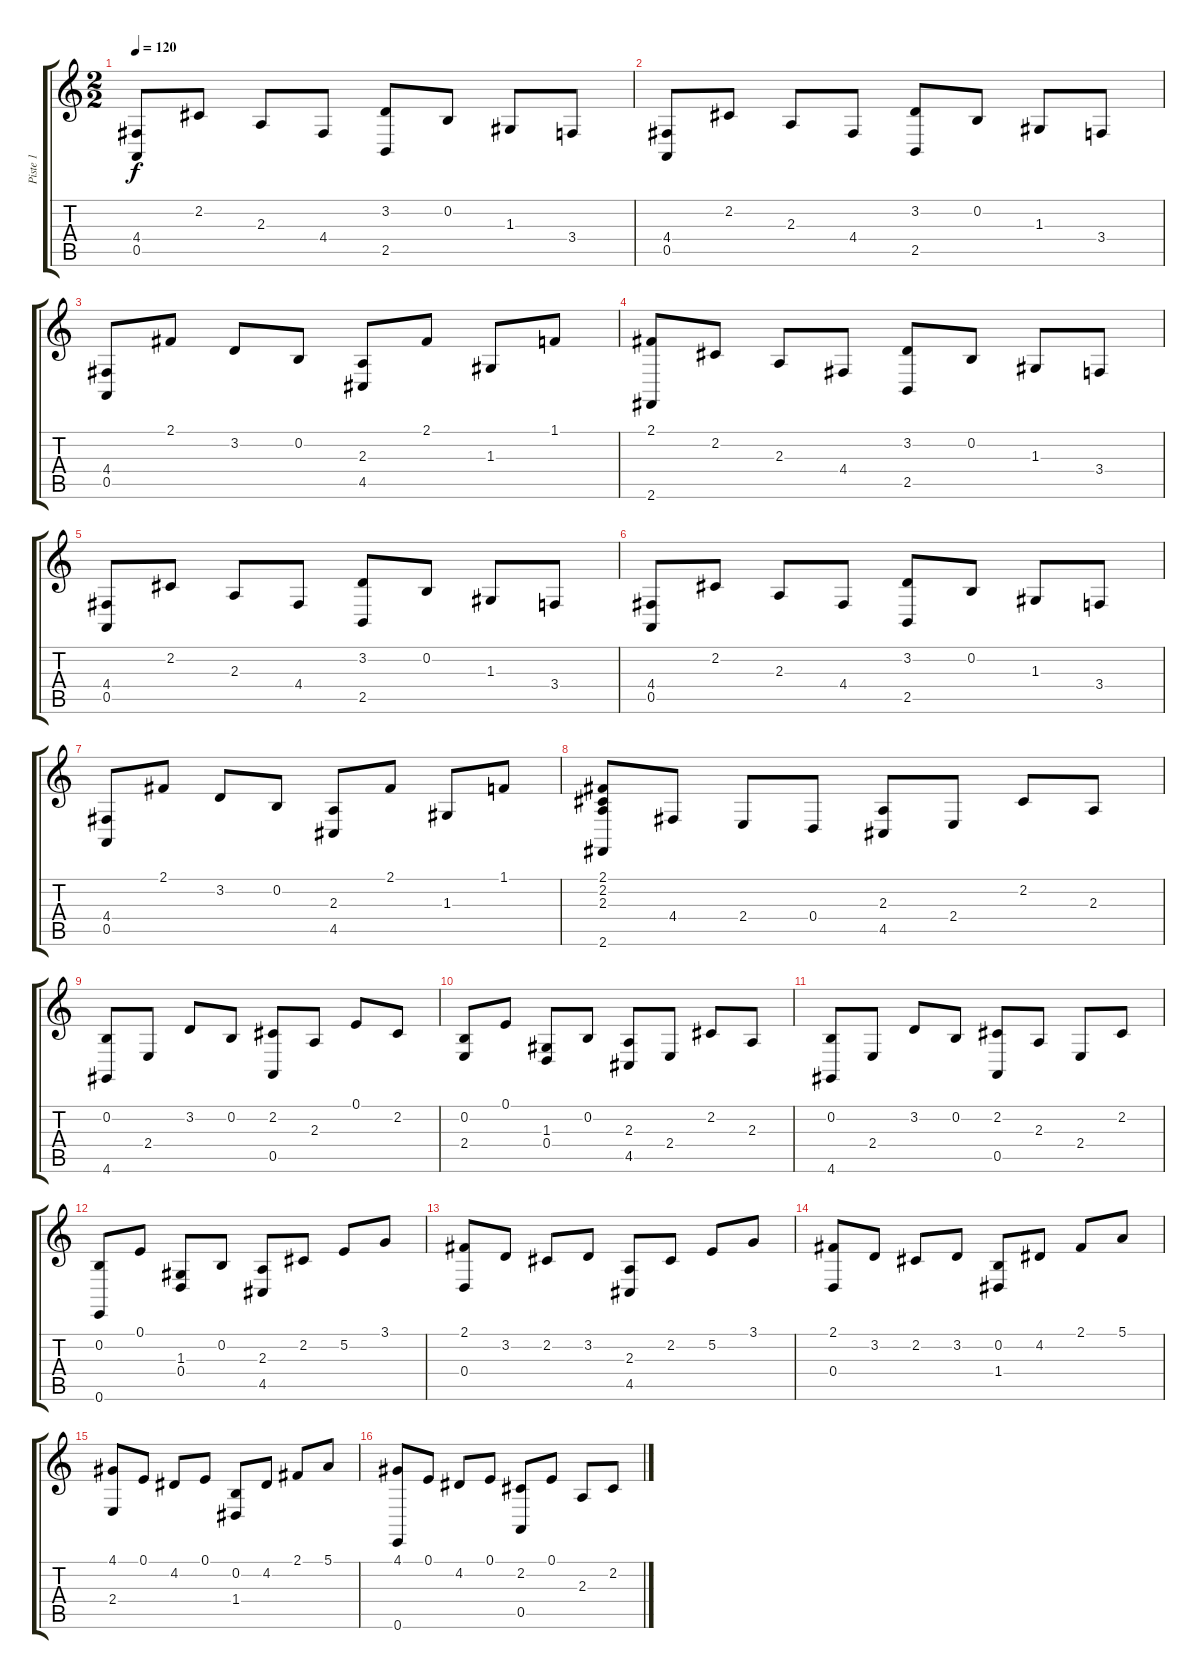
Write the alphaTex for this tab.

\track ("Piste 1" "Piste 1") {instrument drawbarorgan}
\staff {score tabs}
\tuning (E4 B3 G3 D3 A2 E2) {hide}
\ts (2 2)
\tempo 120
\clef g2
\ks c
(4.4 0.5).8{dy f} 2.2.8 2.3.8 4.4.8 (3.2 2.5).8 0.2.8 1.3.8 3.4.8 |
(4.4 0.5).8 2.2.8 2.3.8 4.4.8 (3.2 2.5).8 0.2.8 1.3.8 3.4.8 |
(4.4 0.5).8 2.1.8 3.2.8 0.2.8 (2.3 4.5).8 2.1.8 1.3.8 1.1.8 |
(2.1 2.6).8 2.2.8 2.3.8 4.4.8 (3.2 2.5).8 0.2.8 1.3.8 3.4.8 |
(4.4 0.5).8 2.2.8 2.3.8 4.4.8 (3.2 2.5).8 0.2.8 1.3.8 3.4.8 |
(4.4 0.5).8 2.2.8 2.3.8 4.4.8 (3.2 2.5).8 0.2.8 1.3.8 3.4.8 |
(4.4 0.5).8 2.1.8 3.2.8 0.2.8 (2.3 4.5).8 2.1.8 1.3.8 1.1.8 |
(2.1 2.2 2.3 2.6).8 4.4.8 2.4.8 0.4.8 (2.3 4.5).8 2.4.8 2.2.8 2.3.8 |
(0.2 4.6).8 2.4.8 3.2.8 0.2.8 (2.2 0.5).8 2.3.8 0.1.8 2.2.8 |
(0.2 2.4).8 0.1.8 (1.3 0.4).8 0.2.8 (2.3 4.5).8 2.4.8 2.2.8 2.3.8 |
(0.2 4.6).8 2.4.8 3.2.8 0.2.8 (2.2 0.5).8 2.3.8 2.4.8 2.2.8 |
(0.2 0.6).8 0.1.8 (1.3 0.4).8 0.2.8 (2.3 4.5).8 2.2.8 5.2.8 3.1.8 |
(2.1 0.4).8 3.2.8 2.2.8 3.2.8 (2.3 4.5).8 2.2.8 5.2.8 3.1.8 |
(2.1 0.4).8 3.2.8 2.2.8 3.2.8 (0.2 1.4).8 4.2.8 2.1.8 5.1.8 |
(4.1 2.4).8 0.1.8 4.2.8 0.1.8 (0.2 1.4).8 4.2.8 2.1.8 5.1.8 |
(4.1 0.6).8 0.1.8 4.2.8 0.1.8 (2.2 0.5).8 0.1.8 2.3.8 2.2.8
